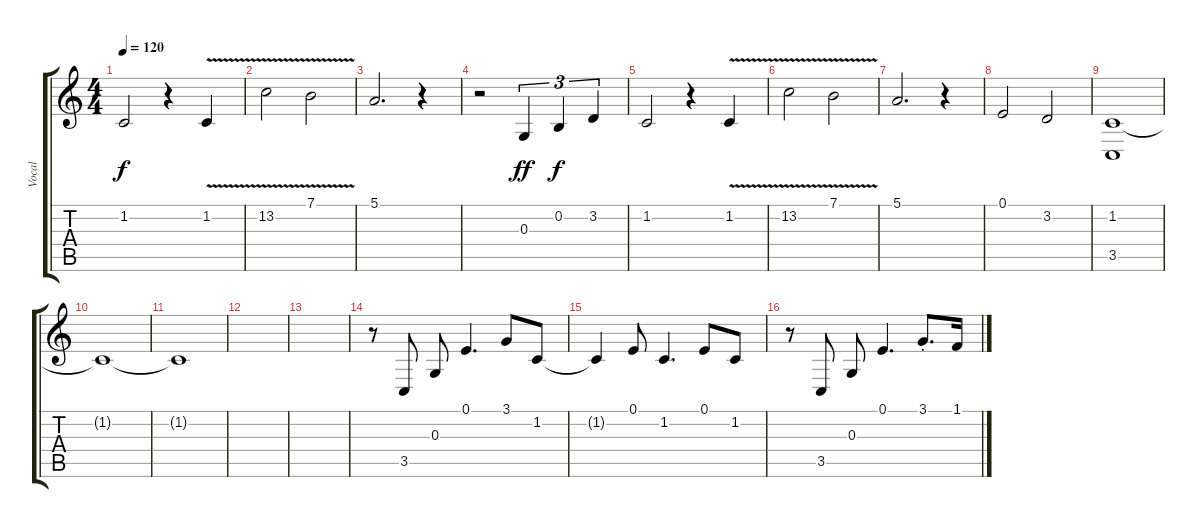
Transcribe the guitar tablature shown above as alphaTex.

\track ("Vocal" "Vocal") {instrument altosax}
\staff {score tabs}
\tuning (E4 B3 G3 D3 A2 E2) {hide}
\ts (4 4)
\tempo 120
\clef g2
\ks c
1.2.2{dy f} r.4 1.2{v}.4 |
13.2{v}.2 7.1{v}.2 |
5.1.2{d} r.4 |
r.2 0.3.4{tu (3 2) dy ff} 0.2.4{tu (3 2) dy f} 3.2.4{tu (3 2)} |
1.2.2 r.4 1.2{v}.4 |
13.2{v}.2 7.1{v}.2 |
5.1.2{d} r.4 |
0.1.2 3.2.2 |
(1.2 3.5).1 |
1.2{t}.1{volume 9} |
1.2{t}.1{volume 0} |
|
|
r.8{instrument choiraahs} 3.5.8 0.3.8 0.1.4{d} 3.1.8 1.2.8 |
1.2{t}.4 0.1.8 1.2.4{d} 0.1.8 1.2.8 |
r.8 3.5.8 0.3.8 0.1.4{d} 3.1{st}.8{d} 1.1.16
